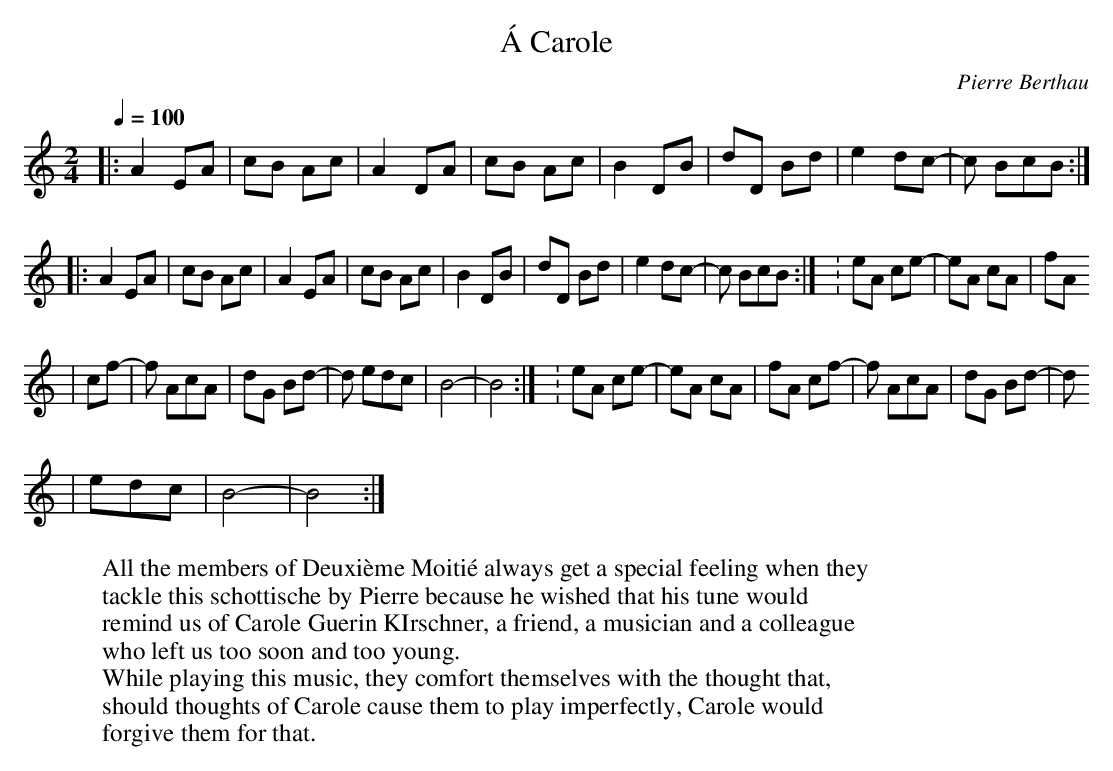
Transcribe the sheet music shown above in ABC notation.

X:1
T:Á Carole
C:Pierre Berthau
M:2/4
L:1/8
Q:1/4=100
K:C
|:A2 EA|cB Ac|A2 DA|cB Ac|B2 DB|dD Bd|e2 dc-|c BcB:|]
|:A2 EA|cB Ac|A2 EA|cB Ac|B2 DB|dD Bd|e2 dc-|c BcB:|] :eA ce-|eA cA|fA
|cf-|f AcA|dG Bd-|d edc|B4-|B4:|] :eA ce-|eA cA|fA cf-|f AcA|dG Bd-|d
|edc|B4-|B4:|]
W:All the members of Deuxième Moitié always get a special feeling when they
W:tackle this schottische by Pierre because he wished that his tune would
W:remind us of Carole Guerin KIrschner, a friend, a musician and a colleague
W:who left us too soon and too young.
W:While playing this music, they comfort themselves with the thought that,
W:should thoughts of Carole cause them to play imperfectly, Carole would
W:forgive them for that.
